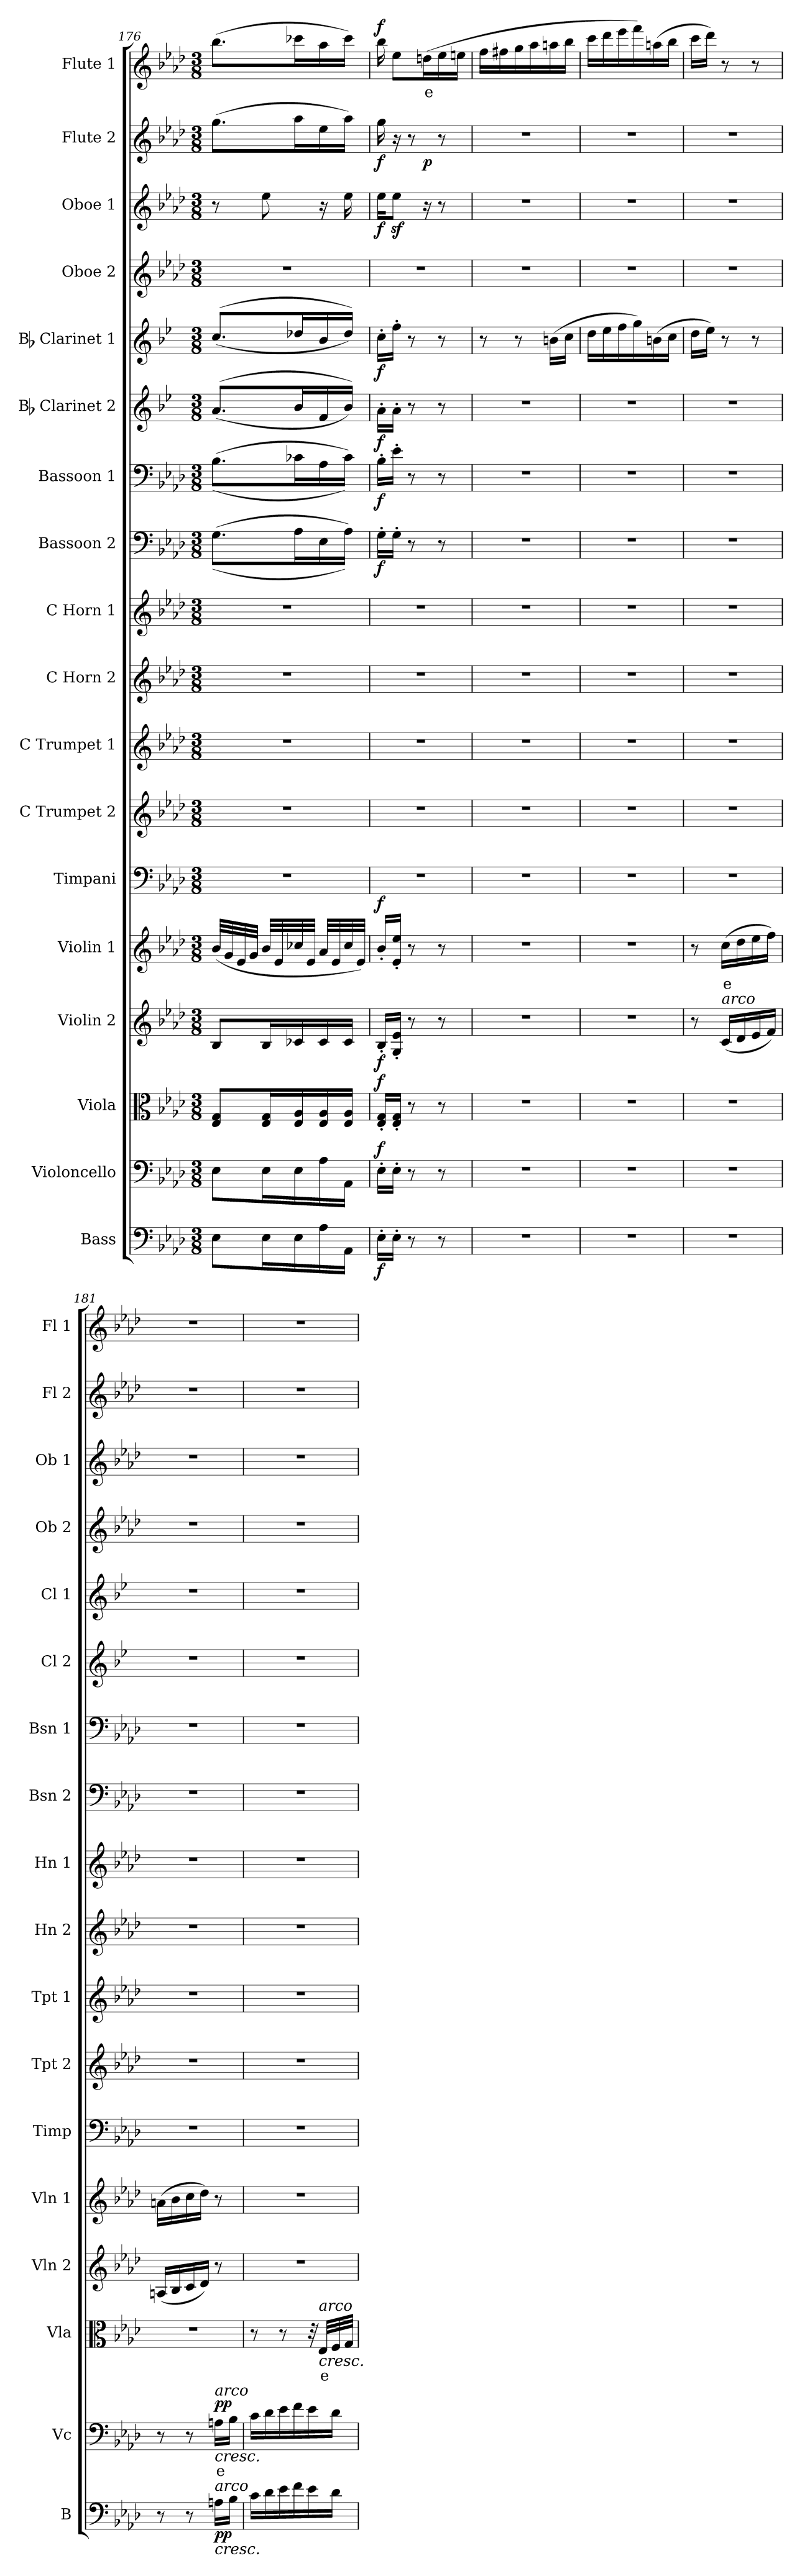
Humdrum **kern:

**kern	**dynam	**kern	**text	**dynam	**kern	**text	**dynam	**kern	**dynam	**kern	**text	**dynam	**kern	**kern	**kern	**kern	**kern	**kern	**dynam	**kern	**dynam	**kern	**dynam	**kern	**dynam	**kern	**kern	**dynam	**kern	**dynam	**kern	**text	**dynam
*part18	*part18	*part17	*part17	*part17	*part16	*part16	*part16	*part15	*part15	*part14	*part14	*part14	*part13	*part12	*part11	*part10	*part9	*part8	*part8	*part7	*part7	*part6	*part6	*part5	*part5	*part4	*part3	*part3	*part2	*part2	*part1	*part1	*part1
*staff18	*staff18	*staff17	*staff17	*staff17	*staff16	*staff16	*staff16	*staff15	*staff15	*staff14	*staff14	*staff14	*staff13	*staff12	*staff11	*staff10	*staff9	*staff8	*staff8	*staff7	*staff7	*staff6	*staff6	*staff5	*staff5	*staff4	*staff3	*staff3	*staff2	*staff2	*staff1	*staff1	*staff1
*I"Bass	*	*I"Violoncello	*	*	*I"Viola	*	*	*I"Violin 2	*	*I"Violin 1	*	*	*I"Timpani	*I"C Trumpet 2	*I"C Trumpet 1	*I"C Horn 2	*I"C Horn 1	*I"Bassoon 2	*	*I"Bassoon 1	*	*I"Bb Clarinet 2	*	*I"Bb Clarinet 1	*	*I"Oboe 2	*I"Oboe 1	*	*I"Flute 2	*	*I"Flute 1	*	*
*I'B	*	*I'Vc	*	*	*I'Vla	*	*	*I'Vln 2	*	*I'Vln 1	*	*	*I'Timp	*I'Tpt 2	*I'Tpt 1	*I'Hn 2	*I'Hn 1	*I'Bsn 2	*	*I'Bsn 1	*	*I'Cl 2	*	*I'Cl 1	*	*I'Ob 2	*I'Ob 1	*	*I'Fl 2	*	*I'Fl 1	*	*
*clefF4	*	*clefF4	*	*	*clefC3	*	*	*clefG2	*	*clefG2	*	*	*clefF4	*clefG2	*clefG2	*clefG2	*clefG2	*clefF4	*	*clefF4	*	*clefG2	*	*clefG2	*	*clefG2	*clefG2	*	*clefG2	*	*clefG2	*	*
*ITrd7c12	*	*	*	*	*	*	*	*	*	*	*	*	*	*	*	*ITrd7c12	*ITrd7c12	*	*	*	*	*ITrd1c2	*	*ITrd1c2	*	*	*	*	*	*	*	*	*
*k[b-e-a-d-]	*	*k[b-e-a-d-]	*	*	*k[b-e-a-d-]	*	*	*k[b-e-a-d-]	*	*k[b-e-a-d-]	*	*	*k[b-e-a-d-]	*k[b-e-a-d-]	*k[b-e-a-d-]	*k[b-e-a-d-]	*k[b-e-a-d-]	*k[b-e-a-d-]	*	*k[b-e-a-d-]	*	*k[b-e-a-d-]	*	*k[b-e-a-d-]	*	*k[b-e-a-d-]	*k[b-e-a-d-]	*	*k[b-e-a-d-]	*	*k[b-e-a-d-]	*	*
*M3/8	*	*M3/8	*	*	*M3/8	*	*	*M3/8	*	*M3/8	*	*	*M3/8	*M3/8	*M3/8	*M3/8	*M3/8	*M3/8	*	*M3/8	*	*M3/8	*	*M3/8	*	*M3/8	*M3/8	*	*M3/8	*	*M3/8	*	*
=176	=176	=176	=176	=176	=176	=176	=176	=176	=176	=176	=176	=176	=176	=176	=176	=176	=176	=176	=176	=176	=176	=176	=176	=176	=176	=176	=176	=176	=176	=176	=176	=176	=176
8EE-\L	.	8E-\L	.	.	8E-/ 8G/L	.	.	8B-/L	.	(32b-/LLL	.	.	4.r	4.r	4.r	4.r	4.r	((8.G\L	.	((8.B-\L	.	((8.g/L	.	((8.b-/L	.	4.r	8r	.	(8.gg\L	.	(8.bb-\L	.	.
.	.	.	.	.	.	.	.	.	.	32g/	.	.	.	.	.	.	.	.	.	.	.	.	.	.	.	.	.	.	.	.	.	.	.
.	.	.	.	.	.	.	.	.	.	32e-/	.	.	.	.	.	.	.	.	.	.	.	.	.	.	.	.	.	.	.	.	.	.	.
.	.	.	.	.	.	.	.	.	.	32g/JJJ	.	.	.	.	.	.	.	.	.	.	.	.	.	.	.	.	.	.	.	.	.	.	.
16EE-\L	.	16E-\L	.	.	16E-/ 16G/L	.	.	16B-/L	.	32b-/LLL	.	.	.	.	.	.	.	.	.	.	.	.	.	.	.	.	8ee-\	.	.	.	.	.	.
.	.	.	.	.	.	.	.	.	.	32e-/	.	.	.	.	.	.	.	.	.	.	.	.	.	.	.	.	.	.	.	.	.	.	.
16EE-\	.	16E-\	.	.	16E-/ 16A-/	.	.	16c-X/	.	32cc-X/	.	.	.	.	.	.	.	16A-\L	.	16c-X\L	.	16a-/L	.	16cc-X/L	.	.	.	.	16aa-\L	.	16ccc-X\L	.	.
.	.	.	.	.	.	.	.	.	.	32e-/JJJ	.	.	.	.	.	.	.	.	.	.	.	.	.	.	.	.	.	.	.	.	.	.	.
16AA-\	.	16A-\	.	.	16E-/ 16A-/	.	.	16c-/	.	32a-/LLL	.	.	.	.	.	.	.	16E-\	.	16A-\	.	16e-/	.	16a-/	.	.	16r	.	16ee-\	.	16aa-\	.	.
.	.	.	.	.	.	.	.	.	.	32e-/	.	.	.	.	.	.	.	.	.	.	.	.	.	.	.	.	.	.	.	.	.	.	.
16AAA-\JJ	.	16AA-\JJ	.	.	16E-/ 16A-/JJ	.	.	16c-/JJ	.	32cc-/	.	.	.	.	.	.	.	16A-\JJ))	.	16c-\JJ))	.	16a-/JJ))	.	16cc-/JJ))	.	.	16ee-\	.	16aa-\JJ)	.	16ccc-\JJ)	.	.
.	.	.	.	.	.	.	.	.	.	32e-/JJJ)	.	.	.	.	.	.	.	.	.	.	.	.	.	.	.	.	.	.	.	.	.	.	.
=177	=177	=177	=177	=177	=177	=177	=177	=177	=177	=177	=177	=177	=177	=177	=177	=177	=177	=177	=177	=177	=177	=177	=177	=177	=177	=177	=177	=177	=177	=177	=177	=177	=177
!	!LO:DY:b	!	!	!LO:DY:b	!	!	!LO:DY:b	!	!LO:DY:b	!	!	!LO:DY:b	!	!	!	!	!	!	!LO:DY:b	!	!LO:DY:b	!	!LO:DY:b	!	!LO:DY:b	!	!	!LO:DY:b	!	!LO:DY:b	!	!	!LO:DY:b
*	*	*	*	*	*	*	*	*	*	*	*	*	*	*	*	*	*	*	*	*	*	*	*	*	*	*	*	*	*^	*	*	*	*
16EE-'\LL	f	16E-'\LL	.	f	16E-/' 16G/'LL	.	f	16B-'/LL	f	16b-'/LL	.	f	4.r	4.r	4.r	4.r	4.r	16G'\LL	f	16B-'\LL	f	16g'\LL	f	16b-'\LL	f	4.r	16ee-\KL	f	16gg\	8.ryy	f	16bb-\	.	f
16EE-'\JJ	.	16E-'\JJ	.	.	16E-/' 16G/'JJ	.	.	16G/' 16e-/'JJ	.	16e-/' 16ee-/'JJ	.	.	.	.	.	.	.	16G'\JJ	.	16e-'\JJ	.	16g'\JJ	.	16ee-'\JJ	.	.	8ee-z<\J	.	16r	.	.	8ee-\L	.	.
8r	.	8r	.	.	8r	.	.	8r	.	8r	.	.	.	.	.	.	.	8r	.	8r	.	8r	.	8r	.	.	.	.	8r	.	.	.	.	.
!	!	!	!	!	!	!	!	!	!	!	!	!	!	!	!	!	!	!	!	!	!	!	!	!	!	!	!	!	!	!	!LO:DY:b	!	!LO:LY:b:color=#FF0000	!
.	.	.	.	.	.	.	.	.	.	.	.	.	.	.	.	.	.	.	.	.	.	.	.	.	.	.	16r	.	.	8.ryy	p	(16ddn\L	e	.
!	!	!	!	!	!	!	!	!	!	!	!	!	!	!	!	!	!	!	!	!	!	!	!	!	!	!	!	!	!	!	!	!	!	!LO:DY:b
!	!	!	!	!	!	!	!	!	!	!	!	!	!	!	!	!	!	!	!	!	!	!	!	!	!	!	!	!	!	!	!	!	!	!LO:DY:n=1:b
8r	.	8r	.	.	8r	.	.	8r	.	8r	.	.	.	.	.	.	.	8r	.	8r	.	8r	.	8r	.	.	8r	.	8r	.	.	16ee-\	.	p other-dynamics
.	.	.	.	.	.	.	.	.	.	.	.	.	.	.	.	.	.	.	.	.	.	.	.	.	.	.	.	.	.	.	.	16een\JJ	.	.
*	*	*	*	*	*	*	*	*	*	*	*	*	*	*	*	*	*	*	*	*	*	*	*	*	*	*	*	*	*v	*v	*	*	*	*
!!LO:PB:g=z
=178	=178	=178	=178	=178	=178	=178	=178	=178	=178	=178	=178	=178	=178	=178	=178	=178	=178	=178	=178	=178	=178	=178	=178	=178	=178	=178	=178	=178	=178	=178	=178	=178	=178
4.r	.	4.r	.	.	4.r	.	.	4.r	.	4.r	.	.	4.r	4.r	4.r	4.r	4.r	4.r	.	4.r	.	4.r	.	8r	.	4.r	4.r	.	4.r	.	16ff\LL	.	.
.	.	.	.	.	.	.	.	.	.	.	.	.	.	.	.	.	.	.	.	.	.	.	.	.	.	.	.	.	.	.	16ff#X\	.	.
.	.	.	.	.	.	.	.	.	.	.	.	.	.	.	.	.	.	.	.	.	.	.	.	8r	.	.	.	.	.	.	16gg\	.	.
.	.	.	.	.	.	.	.	.	.	.	.	.	.	.	.	.	.	.	.	.	.	.	.	.	.	.	.	.	.	.	16aa-\	.	.
!	!	!	!	!	!	!	!	!	!	!	!	!	!	!	!	!	!	!	!	!	!	!	!	!	!LO:DY:b	!	!	!	!	!	!	!	!
!	!	!	!	!	!	!	!	!	!	!	!	!	!	!	!	!	!	!	!	!	!	!	!	!	!LO:DY:n=1:b	!	!	!	!	!	!	!	!
.	.	.	.	.	.	.	.	.	.	.	.	.	.	.	.	.	.	.	.	.	.	.	.	(16an\LL	p other-dynamics	.	.	.	.	.	16aan\	.	.
.	.	.	.	.	.	.	.	.	.	.	.	.	.	.	.	.	.	.	.	.	.	.	.	16b-\JJ	.	.	.	.	.	.	16bb-\JJ	.	.
=179	=179	=179	=179	=179	=179	=179	=179	=179	=179	=179	=179	=179	=179	=179	=179	=179	=179	=179	=179	=179	=179	=179	=179	=179	=179	=179	=179	=179	=179	=179	=179	=179	=179
4.r	.	4.r	.	.	4.r	.	.	4.r	.	4.r	.	.	4.r	4.r	4.r	4.r	4.r	4.r	.	4.r	.	4.r	.	16cc\LL	.	4.r	4.r	.	4.r	.	16ccc\LL	.	.
.	.	.	.	.	.	.	.	.	.	.	.	.	.	.	.	.	.	.	.	.	.	.	.	16dd-\	.	.	.	.	.	.	16ddd-\	.	.
.	.	.	.	.	.	.	.	.	.	.	.	.	.	.	.	.	.	.	.	.	.	.	.	16ee-\	.	.	.	.	.	.	16eee-\	.	.
.	.	.	.	.	.	.	.	.	.	.	.	.	.	.	.	.	.	.	.	.	.	.	.	16ff\)	.	.	.	.	.	.	16fff\)	.	.
.	.	.	.	.	.	.	.	.	.	.	.	.	.	.	.	.	.	.	.	.	.	.	.	(16an\	.	.	.	.	.	.	(16aan\	.	.
.	.	.	.	.	.	.	.	.	.	.	.	.	.	.	.	.	.	.	.	.	.	.	.	16b-\JJ	.	.	.	.	.	.	16bb-\JJ	.	.
=180	=180	=180	=180	=180	=180	=180	=180	=180	=180	=180	=180	=180	=180	=180	=180	=180	=180	=180	=180	=180	=180	=180	=180	=180	=180	=180	=180	=180	=180	=180	=180	=180	=180
4.r	.	4.r	.	.	4.r	.	.	8r	.	8r	.	.	4.r	4.r	4.r	4.r	4.r	4.r	.	4.r	.	4.r	.	16cc\LL	.	4.r	4.r	.	4.r	.	16ccc\LL	.	.
.	.	.	.	.	.	.	.	.	.	.	.	.	.	.	.	.	.	.	.	.	.	.	.	16dd-\JJ)	.	.	.	.	.	.	16ddd-\JJ)	.	.
!	!	!	!	!	!	!	!	!LO:TX:a:i:t=arco	!	!	!	!	!	!	!	!	!	!	!	!	!	!	!	!	!	!	!	!	!	!	!	!	!
!	!	!	!	!	!	!	!	!	!LO:DY:b	!	!LO:LY:b:color=#FF0000	!	!	!	!	!	!	!	!	!	!	!	!	!	!	!	!	!	!	!	!	!	!
!	!	!	!	!	!	!	!	!	!LO:DY:n=1:b	!	!	!LO:DY:b	!	!	!	!	!	!	!	!	!	!	!	!	!	!	!	!	!	!	!	!	!
!	!	!	!	!	!	!	!	!	!	!	!	!LO:DY:n=1:b	!	!	!	!	!	!	!	!	!	!	!	!	!	!	!	!	!	!	!	!	!
.	.	.	.	.	.	.	.	(16c/LL	p other-dynamics	(16cc\LL	e	p other-dynamics	.	.	.	.	.	.	.	.	.	.	.	8r	.	.	.	.	.	.	8r	.	.
.	.	.	.	.	.	.	.	16d-/	.	16dd-\	.	.	.	.	.	.	.	.	.	.	.	.	.	.	.	.	.	.	.	.	.	.	.
.	.	.	.	.	.	.	.	16e-/	.	16ee-\	.	.	.	.	.	.	.	.	.	.	.	.	.	8r	.	.	.	.	.	.	8r	.	.
.	.	.	.	.	.	.	.	16f/JJ)	.	16ff\JJ)	.	.	.	.	.	.	.	.	.	.	.	.	.	.	.	.	.	.	.	.	.	.	.
=181	=181	=181	=181	=181	=181	=181	=181	=181	=181	=181	=181	=181	=181	=181	=181	=181	=181	=181	=181	=181	=181	=181	=181	=181	=181	=181	=181	=181	=181	=181	=181	=181	=181
8r	.	8r	.	.	4.r	.	.	(16An/LL	.	(16an\LL	.	.	4.r	4.r	4.r	4.r	4.r	4.r	.	4.r	.	4.r	.	4.r	.	4.r	4.r	.	4.r	.	4.r	.	.
.	.	.	.	.	.	.	.	16B-/	.	16b-\	.	.	.	.	.	.	.	.	.	.	.	.	.	.	.	.	.	.	.	.	.	.	.
8r	.	8r	.	.	.	.	.	16c/	.	16cc\	.	.	.	.	.	.	.	.	.	.	.	.	.	.	.	.	.	.	.	.	.	.	.
.	.	.	.	.	.	.	.	16d-/JJ)	.	16dd-\JJ)	.	.	.	.	.	.	.	.	.	.	.	.	.	.	.	.	.	.	.	.	.	.	.
!	!	!LO:TX:a:i:t=arco	!	!	!	!	!	!	!	!	!	!	!	!	!	!	!	!	!	!	!	!	!	!	!	!	!	!	!	!	!	!	!
!	!	!LO:TX:b:i:t=cresc.	!	!	!	!	!	!	!	!	!	!	!	!	!	!	!	!	!	!	!	!	!	!	!	!	!	!	!	!	!	!	!
!LO:TX:a:i:t=arco	!	!	!	!	!	!	!	!	!	!	!	!	!	!	!	!	!	!	!	!	!	!	!	!	!	!	!	!	!	!	!	!	!
!LO:TX:b:i:t=cresc.	!	!	!	!	!	!	!	!	!	!	!	!	!	!	!	!	!	!	!	!	!	!	!	!	!	!	!	!	!	!	!	!	!
!	!LO:DY:b	!	!LO:LY:b:color=#FF0000	!LO:DY:b	!	!	!	!	!	!	!	!	!	!	!	!	!	!	!	!	!	!	!	!	!	!	!	!	!	!	!	!	!
16AAn\LL	pp	16An\LL	e	pp	.	.	.	8r	.	8r	.	.	.	.	.	.	.	.	.	.	.	.	.	.	.	.	.	.	.	.	.	.	.
16BB-\JJ	.	16B-\JJ	.	.	.	.	.	.	.	.	.	.	.	.	.	.	.	.	.	.	.	.	.	.	.	.	.	.	.	.	.	.	.
=182	=182	=182	=182	=182	=182	=182	=182	=182	=182	=182	=182	=182	=182	=182	=182	=182	=182	=182	=182	=182	=182	=182	=182	=182	=182	=182	=182	=182	=182	=182	=182	=182	=182
16C\LL	.	16c\LL	.	.	8r	.	.	4.r	.	4.r	.	.	4.r	4.r	4.r	4.r	4.r	4.r	.	4.r	.	4.r	.	4.r	.	4.r	4.r	.	4.r	.	4.r	.	.
16D-\	.	16d-\	.	.	.	.	.	.	.	.	.	.	.	.	.	.	.	.	.	.	.	.	.	.	.	.	.	.	.	.	.	.	.
16E-\	.	16e-\	.	.	8r	.	.	.	.	.	.	.	.	.	.	.	.	.	.	.	.	.	.	.	.	.	.	.	.	.	.	.	.
16F\	.	16f\	.	.	.	.	.	.	.	.	.	.	.	.	.	.	.	.	.	.	.	.	.	.	.	.	.	.	.	.	.	.	.
16E-\	.	16e-\	.	.	32r	.	.	.	.	.	.	.	.	.	.	.	.	.	.	.	.	.	.	.	.	.	.	.	.	.	.	.	.
!	!	!	!	!	!LO:TX:a:i:t=arco	!	!	!	!	!	!	!	!	!	!	!	!	!	!	!	!	!	!	!	!	!	!	!	!	!	!	!	!
!	!	!	!	!	!LO:TX:b:i:t=cresc.	!	!	!	!	!	!	!	!	!	!	!	!	!	!	!	!	!	!	!	!	!	!	!	!	!	!	!	!
!	!	!	!	!	!	!LO:LY:b:color=#FF0000	!	!	!	!	!	!	!	!	!	!	!	!	!	!	!	!	!	!	!	!	!	!	!	!	!	!	!
.	.	.	.	.	32E-/LLL	e	.	.	.	.	.	.	.	.	.	.	.	.	.	.	.	.	.	.	.	.	.	.	.	.	.	.	.
16D-\JJ	.	16d-\JJ	.	.	32F/	.	.	.	.	.	.	.	.	.	.	.	.	.	.	.	.	.	.	.	.	.	.	.	.	.	.	.	.
.	.	.	.	.	32G/JJJ	.	.	.	.	.	.	.	.	.	.	.	.	.	.	.	.	.	.	.	.	.	.	.	.	.	.	.	.
=	=	=	=	=	=	=	=	=	=	=	=	=	=	=	=	=	=	=	=	=	=	=	=	=	=	=	=	=	=	=	=	=	=
*-	*-	*-	*-	*-	*-	*-	*-	*-	*-	*-	*-	*-	*-	*-	*-	*-	*-	*-	*-	*-	*-	*-	*-	*-	*-	*-	*-	*-	*-	*-	*-	*-	*-
